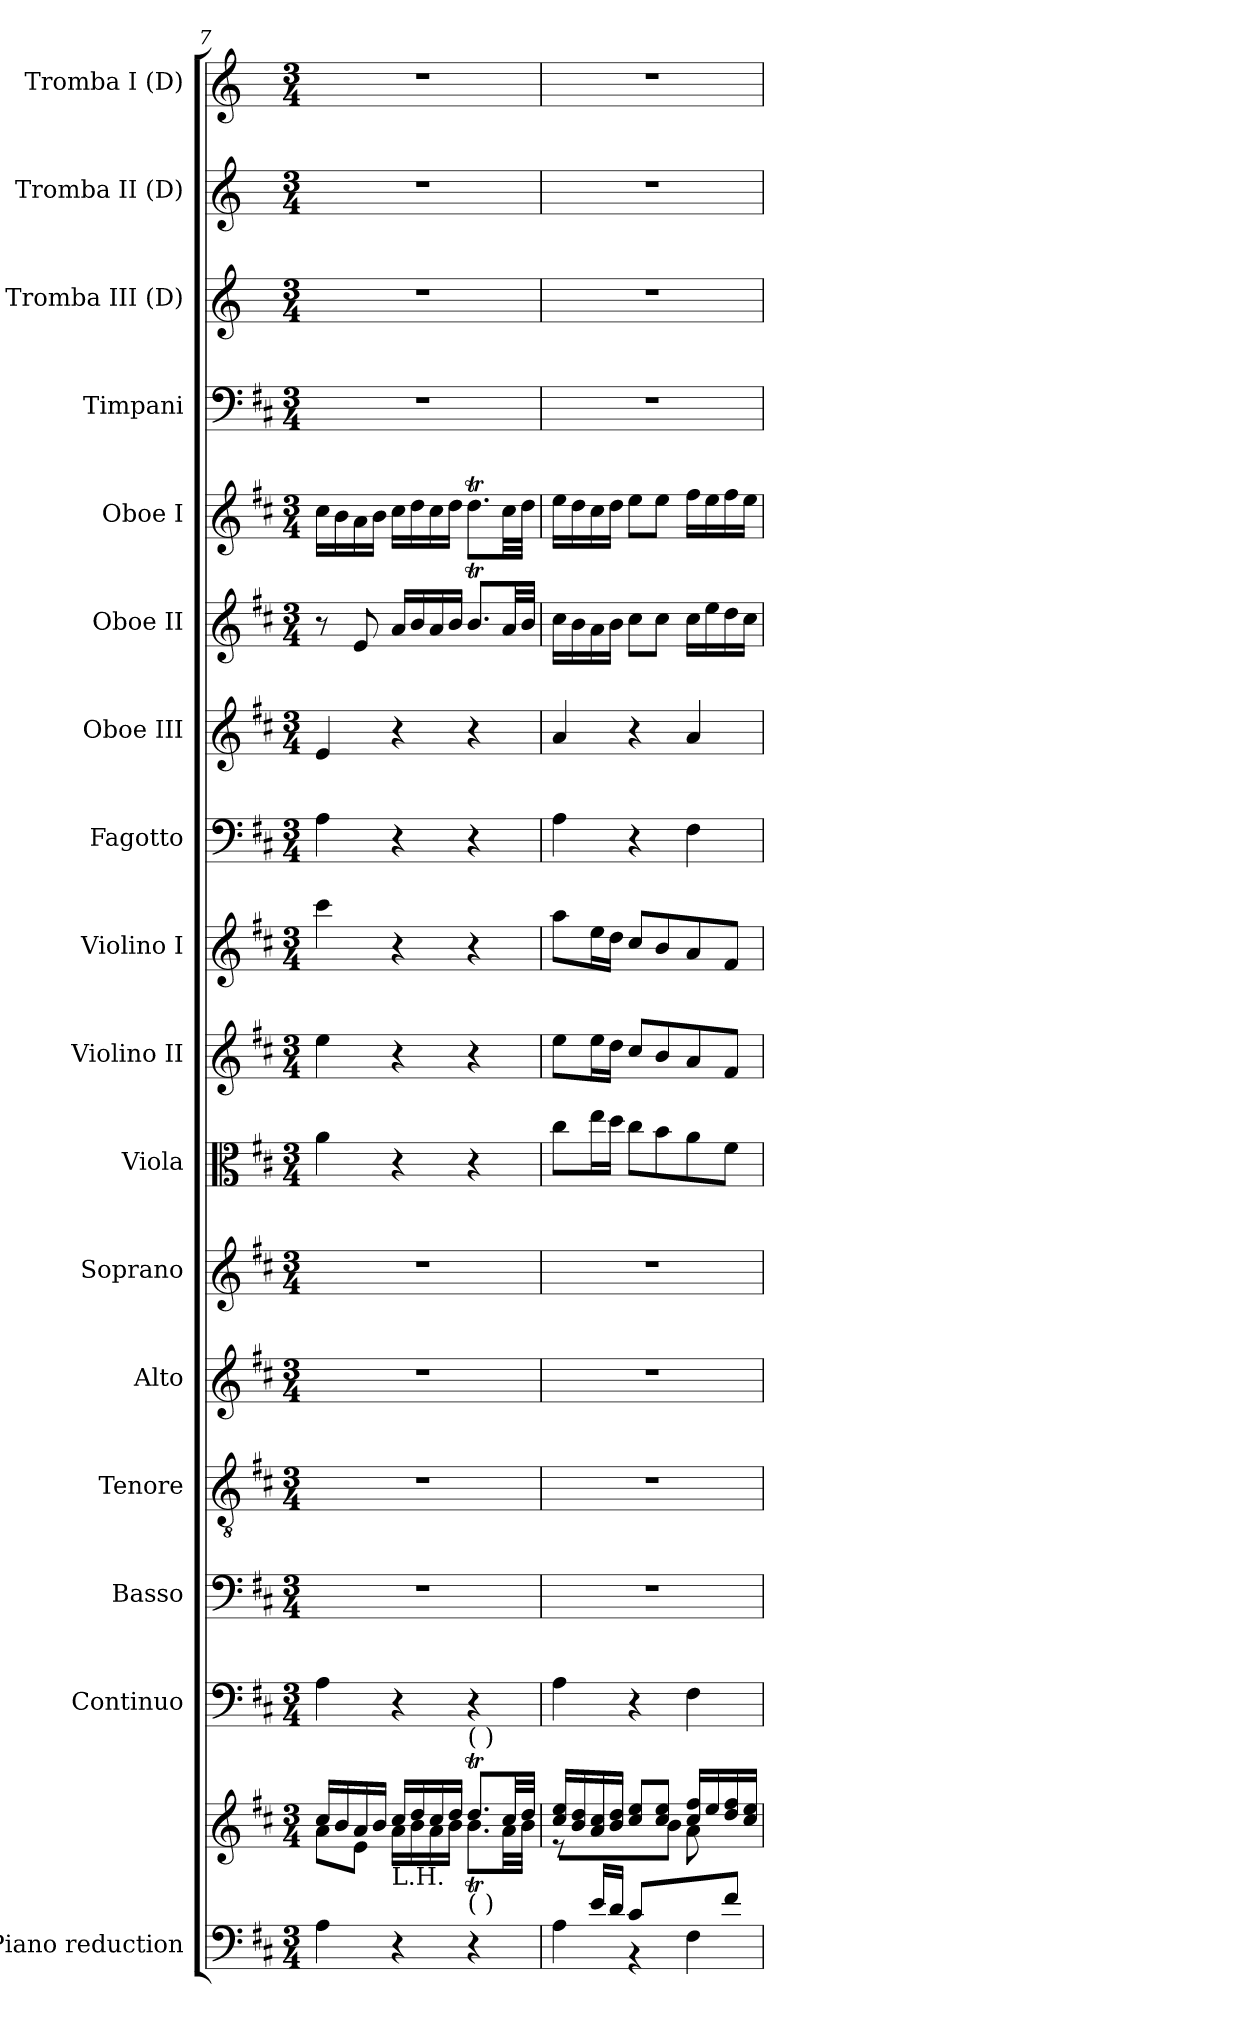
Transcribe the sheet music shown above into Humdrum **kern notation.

**kern	**kern	**kern	**kern	**kern	**kern	**kern	**kern	**kern	**kern	**kern	**kern	**kern	**kern	**kern	**kern	**kern	**kern
*part17	*part17	*part16	*part15	*part14	*part13	*part12	*part11	*part10	*part9	*part8	*part7	*part6	*part5	*part4	*part3	*part2	*part1
*staff18	*staff17	*staff16	*staff15	*staff14	*staff13	*staff12	*staff11	*staff10	*staff9	*staff8	*staff7	*staff6	*staff5	*staff4	*staff3	*staff2	*staff1
*I"Piano reduction	*	*I"Continuo	*I"Basso	*I"Tenore	*I"Alto	*I"Soprano	*I"Viola	*I"Violino II	*I"Violino I	*I"Fagotto	*I"Oboe III	*I"Oboe II	*I"Oboe I	*I"Timpani	*I"Tromba III (D)	*I"Tromba II (D)	*I"Tromba I (D)
*I'Pno	*	*	*	*	*	*	*	*	*	*	*I'Ob	*I'Ob	*I'Ob	*I'Timp	*	*	*
*clefF4	*clefG2	*clefF4	*clefF4	*clefGv2	*clefG2	*clefG2	*clefC3	*clefG2	*clefG2	*clefF4	*clefG2	*clefG2	*clefG2	*clefF4	*clefG2	*clefG2	*clefG2
*	*	*	*	*	*	*	*	*	*	*	*	*	*	*	*ITrd-1c-2	*ITrd-1c-2	*ITrd-1c-2
*k[f#c#]	*k[f#c#]	*k[f#c#]	*k[f#c#]	*k[f#c#]	*k[f#c#]	*k[f#c#]	*k[f#c#]	*k[f#c#]	*k[f#c#]	*k[f#c#]	*k[f#c#]	*k[f#c#]	*k[f#c#]	*k[f#c#]	*k[f#c#]	*k[f#c#]	*k[f#c#]
*M3/4	*M3/4	*M3/4	*M3/4	*M3/4	*M3/4	*M3/4	*M3/4	*M3/4	*M3/4	*M3/4	*M3/4	*M3/4	*M3/4	*M3/4	*M3/4	*M3/4	*M3/4
=7	=7	=7	=7	=7	=7	=7	=7	=7	=7	=7	=7	=7	=7	=7	=7	=7	=7
*	*^	*	*	*	*	*	*	*	*	*	*	*	*	*	*	*	*
4A\	16cc#/LL	8a\L	4A\	2.r	2.r	2.r	2.r	4a\	4ee\	4ccc#\	4A\	4e/	8r	16cc#\LL	2.r	2.r	2.r	2.r
.	16b/	.	.	.	.	.	.	.	.	.	.	.	.	16b\	.	.	.	.
.	16a/	8e\J	.	.	.	.	.	.	.	.	.	.	8e/	16a\	.	.	.	.
.	16b/JJ	.	.	.	.	.	.	.	.	.	.	.	.	16b\JJ	.	.	.	.
!	!LO:TX:b:t=L.H.	!	!	!	!	!	!	!	!	!	!	!	!	!	!	!	!	!
4r	16cc#/LL	16a\LL	4r	.	.	.	.	4r	4r	4r	4r	4r	16a/LL	16cc#\LL	.	.	.	.
.	16dd/	16b\	.	.	.	.	.	.	.	.	.	.	16b/	16dd\	.	.	.	.
.	16cc#/	16a\	.	.	.	.	.	.	.	.	.	.	16a/	16cc#\	.	.	.	.
.	16dd/JJ	16b\JJ	.	.	.	.	.	.	.	.	.	.	16b/JJ	16dd\JJ	.	.	.	.
!	!LO:TX:a:t=(     )	!	!	!	!	!	!	!	!	!	!	!	!	!	!	!	!	!
!	!LO:TX:b:t=(     )	!	!	!	!	!	!	!	!	!	!	!	!	!	!	!	!	!
4r	8.ddT/L	8.bT\L	4r	.	.	.	.	4r	4r	4r	4r	4r	8.bT/L	8.ddT\L	.	.	.	.
.	32cc#/LL	32a\LL	.	.	.	.	.	.	.	.	.	.	32a/LL	32cc#\LL	.	.	.	.
.	32dd/JJJ	32b\JJJ	.	.	.	.	.	.	.	.	.	.	32b/JJJ	32dd\JJJ	.	.	.	.
=8	=8	=8	=8	=8	=8	=8	=8	=8	=8	=8	=8	=8	=8	=8	=8	=8	=8	=8
*^	*	*	*	*	*	*	*	*	*	*	*	*	*	*	*	*	*	*
8ryy	4A\	16cc#/ 16ee/LL	8r	4A\	2.r	2.r	2.r	2.r	8cc#\L	8ee\L	8aa\L	4A\	4a/	16cc#\LL	16ee\LL	2.r	2.r	2.r	2.r
.	.	16b/ 16dd/	.	.	.	.	.	.	.	.	.	.	.	16b\	16dd\	.	.	.	.
16e/LL	.	16a/ 16cc#/	4ryy	.	.	.	.	.	16ee\L	16ee\L	16ee\L	.	.	16a\	16cc#\	.	.	.	.
16d/JJ	.	16b/ 16dd/JJ	.	.	.	.	.	.	16dd\JJ	16dd\JJ	16dd\JJ	.	.	16b\JJ	16dd\JJ	.	.	.	.
8c#/L	4r	8cc#/ 8ee/L	.	4r	.	.	.	.	8cc#\L	8cc#/L	8cc#/L	4r	4r	8cc#\L	8ee\L	.	.	.	.
4ryy	.	8cc#/ 8ee/J	8b\J	.	.	.	.	.	8b\	8b/	8b/	.	.	8cc#\J	8ee\J	.	.	.	.
.	4F#\	16cc#/ 16ff#/LL	8a\L	4F#\	.	.	.	.	8a\	8a/	8a/	4F#\	4a/	16cc#\LL	16ff#\LL	.	.	.	.
.	.	16ee/	.	.	.	.	.	.	.	.	.	.	.	16ee\	16ee\	.	.	.	.
8f#/J	.	16dd/ 16ff#/	8ryy	.	.	.	.	.	8f#\J	8f#/J	8f#/J	.	.	16dd\	16ff#\	.	.	.	.
.	.	16cc#/ 16ee/JJ	.	.	.	.	.	.	.	.	.	.	.	16cc#\JJ	16ee\JJ	.	.	.	.
*v	*v	*	*	*	*	*	*	*	*	*	*	*	*	*	*	*	*	*	*
*	*v	*v	*	*	*	*	*	*	*	*	*	*	*	*	*	*	*	*
=	=	=	=	=	=	=	=	=	=	=	=	=	=	=	=	=	=
*-	*-	*-	*-	*-	*-	*-	*-	*-	*-	*-	*-	*-	*-	*-	*-	*-	*-
